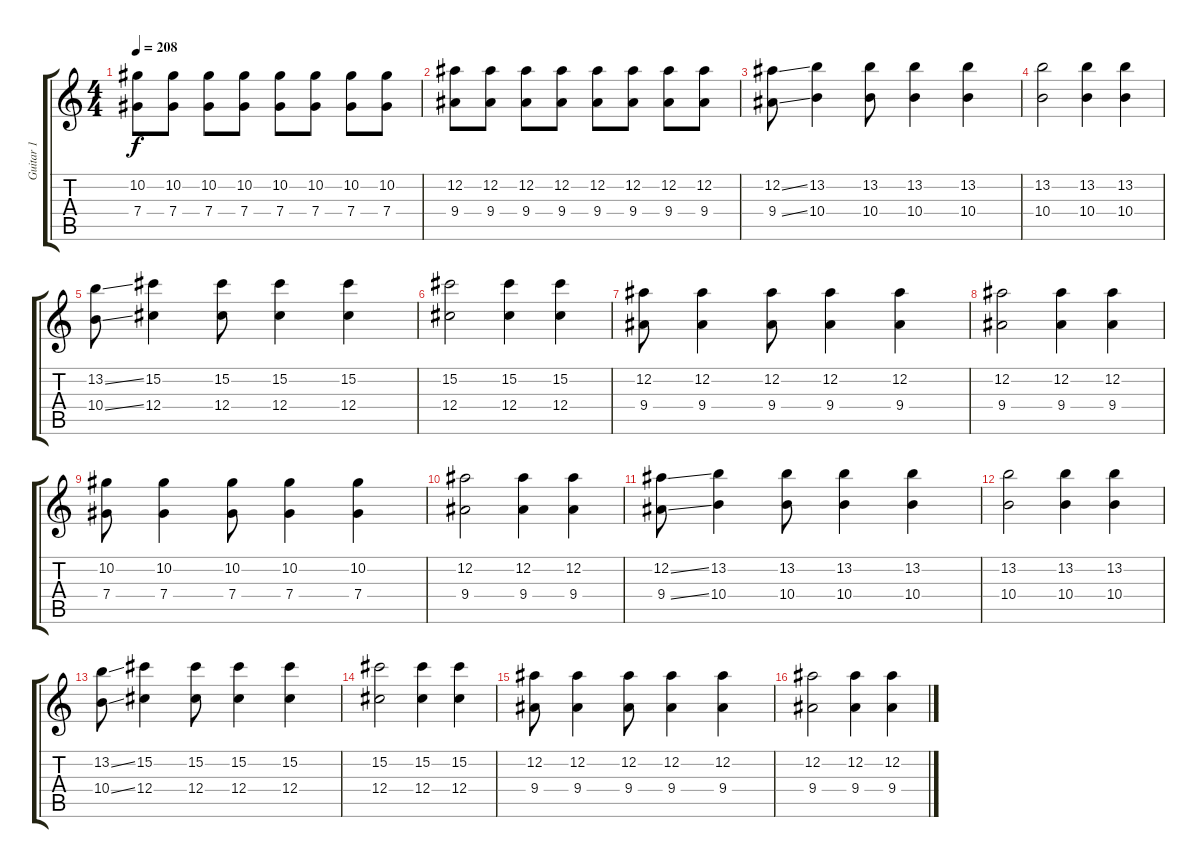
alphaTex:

\track ("Guitar 1" "Guitar 1") {instrument overdrivenguitar}
\staff {score tabs}
\tuning (Eb4 Bb3 Gb3 Db3 Ab2 Db2) {hide}
\ts (4 4)
\tempo 208
\clef g2
\ks c
(10.2 7.4).8{dy f} (10.2 7.4).8 (10.2 7.4).8 (10.2 7.4).8 (10.2 7.4).8 (10.2 7.4).8 (10.2 7.4).8 (10.2 7.4).8 |
(12.2 9.4).8 (12.2 9.4).8 (12.2 9.4).8 (12.2 9.4).8 (12.2 9.4).8 (12.2 9.4).8 (12.2 9.4).8 (12.2 9.4).8 |
(12.2{ss} 9.4{ss}).8 (13.2 10.4).4 (13.2 10.4).8 (13.2 10.4).4 (13.2 10.4).4 |
(13.2 10.4).2 (13.2 10.4).4 (13.2 10.4).4 |
(13.2{ss} 10.4{ss}).8 (15.2 12.4).4 (15.2 12.4).8 (15.2 12.4).4 (15.2 12.4).4 |
(15.2 12.4).2 (15.2 12.4).4 (15.2 12.4).4 |
(12.2 9.4).8 (12.2 9.4).4 (12.2 9.4).8 (12.2 9.4).4 (12.2 9.4).4 |
(12.2 9.4).2 (12.2 9.4).4 (12.2 9.4).4 |
(10.2 7.4).8 (10.2 7.4).4 (10.2 7.4).8 (10.2 7.4).4 (10.2 7.4).4 |
(12.2 9.4).2 (12.2 9.4).4 (12.2 9.4).4 |
(12.2{ss} 9.4{ss}).8 (13.2 10.4).4 (13.2 10.4).8 (13.2 10.4).4 (13.2 10.4).4 |
(13.2 10.4).2 (13.2 10.4).4 (13.2 10.4).4 |
(13.2{ss} 10.4{ss}).8 (15.2 12.4).4 (15.2 12.4).8 (15.2 12.4).4 (15.2 12.4).4 |
(15.2 12.4).2 (15.2 12.4).4 (15.2 12.4).4 |
(12.2 9.4).8 (12.2 9.4).4 (12.2 9.4).8 (12.2 9.4).4 (12.2 9.4).4 |
(12.2 9.4).2 (12.2 9.4).4 (12.2 9.4).4
